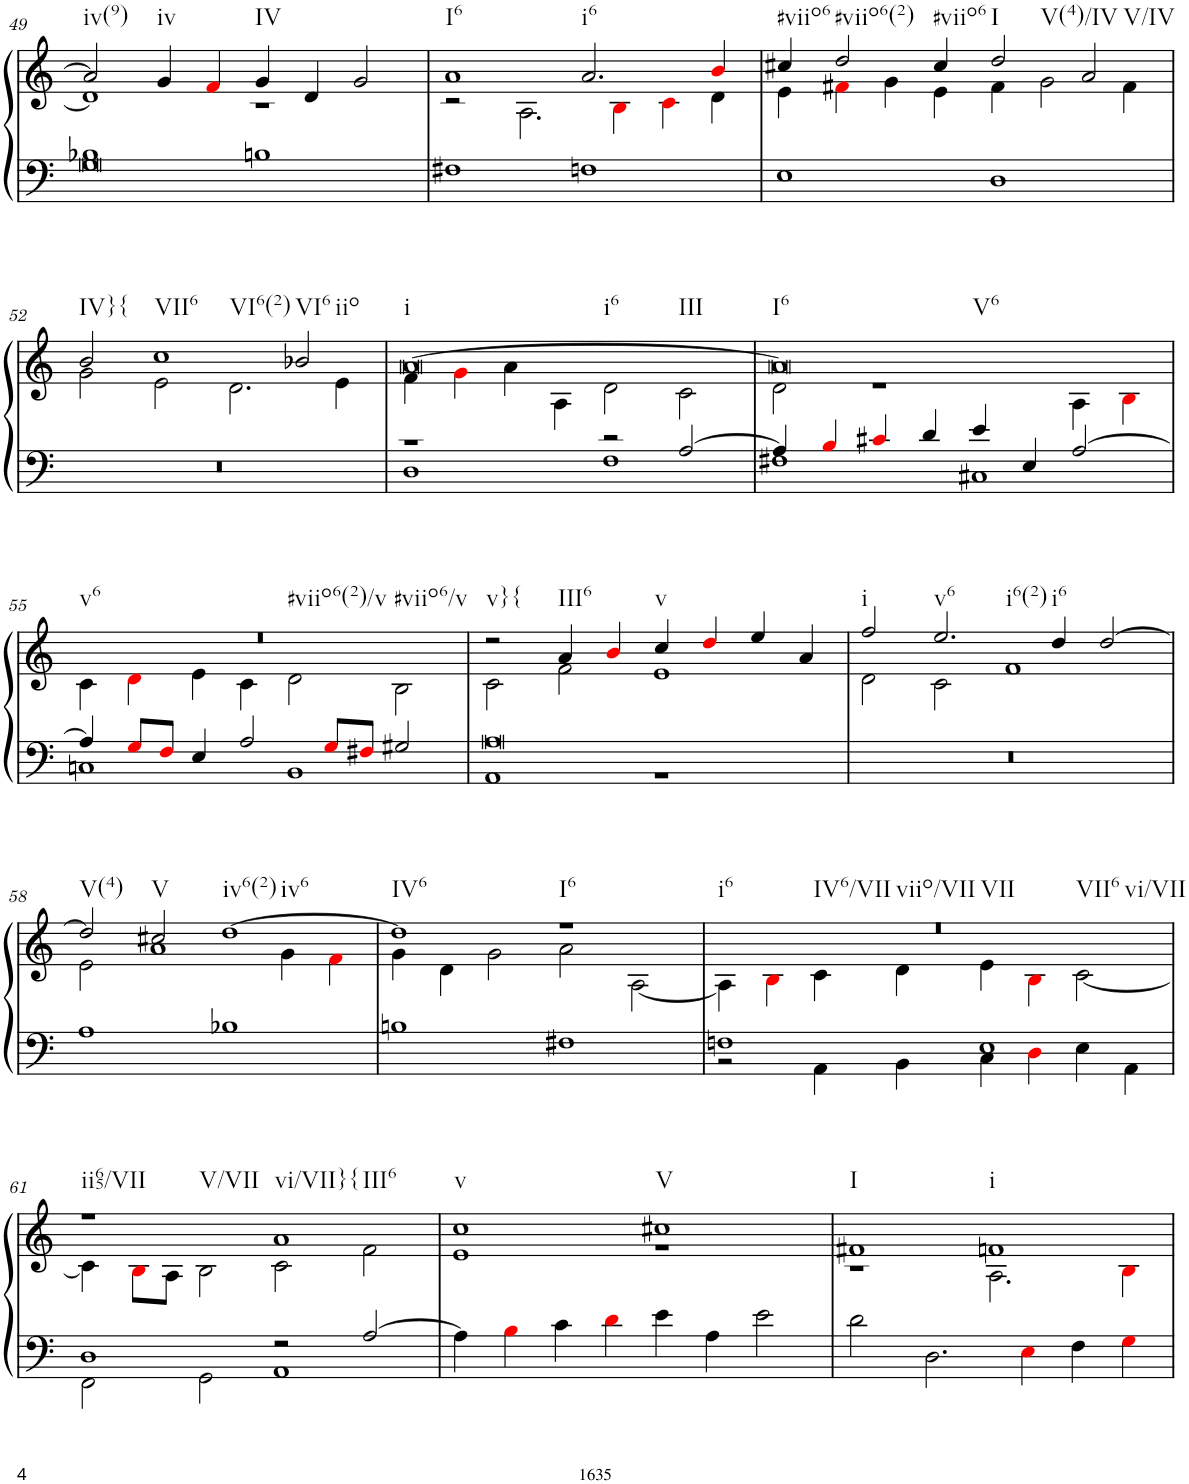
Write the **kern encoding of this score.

**kern	**kern
*part1	*part1
*staff2	*staff1
*I"Organ	*
*I'Org.	*
!!LO:PB:g=z
*clefF4	*clefG2
*k[]	*k[]
*M4/2	*M4/2
=49	=49
*^	*^
!	!	!LO:TX:b:t=iv(9)	!
1B-X	0G	2a/]	1d]
!	!	!LO:TX:b:t=iv	!
.	.	4g/	.
.	.	4fi/	.
!	!	!LO:TX:b:t=IV	!
1Bn	.	4g/	1r
.	.	4d/	.
.	.	2g/	.
*v	*v	*	*
=50	=50	=50
!	!LO:TX:b:t=I6	!
1F#X	1a	2r
.	.	2.A\
!	!LO:TX:b:t=i6	!
1Fn	2.a/	.
.	.	4Bi\
.	.	4ci\
.	4bi/	4d\
=51	=51	=51
!	!LO:TX:b:t=#viio6	!
1E	4cc#X/	4e\
!	!LO:TX:b:t=#viio6(2)	!
.	2dd/	4f#Xi\
.	.	4g\
!	!LO:TX:b:t=#viio6	!
.	4cc#/	4e\
!	!LO:TX:b:t=I	!
!	!LO:TX:b:t=V(4)/IV	!
1D	2dd/	4f#\
.	.	2g\
!	!LO:TX:b:t=V/IV	!
.	2a/	.
.	.	4f#\
!!LO:LB:g=z	!!
=52	=52	=52
!	!LO:TX:b:t=IV}{	!
0r	2b/	2g\
!	!LO:TX:b:t=VII6	!
!	!LO:TX:b:t=VI6(2)	!
.	1cc	2e\
.	.	2.d\
!	!LO:TX:b:t=VI6	!
!	!LO:TX:b:t=iio	!
.	2b-X/	.
.	.	4e\
=53	=53	=53
*^	*	*
!	!	!LO:TX:b:t=i	!
!	!	!LO:TX:b:t=i6	!
!	!	!LO:TX:b:t=III	!
1r	1D	[0a	4f\
.	.	.	4gi\
.	.	.	4a\
.	.	.	4A\
2r	1F	.	2d\
[2A/	.	.	2c\
=54	=54	=54	=54
!	!	!LO:TX:b:t=I6	!
!	!	!LO:TX:b:t=V6	!
4A/]	1F#X	0a]	2d\
4Bi/	.	.	.
4c#Xi/	.	.	1r
4d/	.	.	.
4e/	1C#X	.	.
4E/	.	.	.
[2A/	.	.	4A\
.	.	.	4Bi\
!!LO:LB:g=z	!!
=55	=55	=55	=55
!	!	!LO:TX:b:t=v6	!
!	!	!LO:TX:b:t=#viio6(2)/v	!
!	!	!LO:TX:b:t=#viio6/v	!
4A/]	1Cn	0r	4c\
8Gi/L	.	.	4di\
8Fi/J	.	.	.
4E/	.	.	4e\
2A/	.	.	4c\
.	1BB	.	2d\
8Gi/L	.	.	.
8F#Xi/J	.	.	.
2G#X/	.	.	2B\
=56	=56	=56	=56
!	!	!LO:TX:b:t=v}{	!
0A	1AA	2r	2c\
!	!	!LO:TX:b:t=III6	!
.	.	4a/	2f\
.	.	4bi/	.
!	!	!LO:TX:b:t=v	!
.	1r	4cc/	1e
.	.	4ddi/	.
.	.	4ee/	.
.	.	4a/	.
*v	*v	*	*
=57	=57	=57
!	!LO:TX:b:t=i	!
0r	2ff/	2d\
!	!LO:TX:b:t=v6	!
!	!LO:TX:b:t=i6(2)	!
.	2.ee/	2c\
.	.	1f
!	!LO:TX:b:t=i6	!
.	4dd/	.
.	[2dd/	.
!!LO:LB:g=z	!!
=58	=58	=58
!	!LO:TX:b:t=V(4)	!
1A	2dd/]	2e\
!	!LO:TX:b:t=V	!
.	2cc#X/	1a
!	!LO:TX:b:t=iv6(2)	!
!	!LO:TX:b:t=iv6	!
1B-X	[1dd	.
.	.	4g\
.	.	4fi\
=59	=59	=59
!	!LO:TX:b:t=IV6	!
1Bn	1dd]	4g\
.	.	4d\
.	.	2g\
!	!LO:TX:b:t=I6	!
1F#X	1r	2a\
.	.	[2A\
=60	=60	=60
*^	*	*
!	!	!LO:TX:b:t=i6	!
!	!	!LO:TX:b:t=IV6/VII	!
!	!	!LO:TX:b:t=viio/VII	!
!	!	!LO:TX:b:t=VII	!
!	!	!LO:TX:b:t=VII6	!
!	!	!LO:TX:b:t=vi/VII	!
1Fn	2r	0r	4A\]
.	.	.	4Bi\
.	4AA\	.	4c\
.	4BB\	.	4d\
1E	4C\	.	4e\
.	4Di\	.	4Bi\
.	4E\	.	[2c\
.	4AA\	.	.
!!LO:LB:g=z	!!
=61	=61	=61	=61
!	!	!LO:TX:b:t=ii65/VII	!
!	!	!LO:TX:b:t=V/VII	!
1D	2FF\	1r	4c\]
.	.	.	8Bi\L
.	.	.	8A\J
.	2GG\	.	2B\
!	!	!LO:TX:b:t=vi/VII}{	!
!	!	!LO:TX:b:t=III6	!
2r	1AA	1a	2c\
[2A/	.	.	2f\
*v	*v	*	*
=62	=62	=62
!	!LO:TX:b:t=v	!
4A\]	1cc	1e
4Bi\	.	.
4c\	.	.
4di\	.	.
!	!LO:TX:b:t=V	!
4e\	1cc#X	1r
4A\	.	.
2e\	.	.
=63	=63	=63
!	!LO:TX:b:t=I	!
2d\	1f#X	1r
2.D\	.	.
!	!LO:TX:b:t=i	!
.	1fn	2.A\
4Ei\	.	.
4F\	.	.
4Gi\	.	4Bi\
*	*v	*v
=	=
*-	*-
